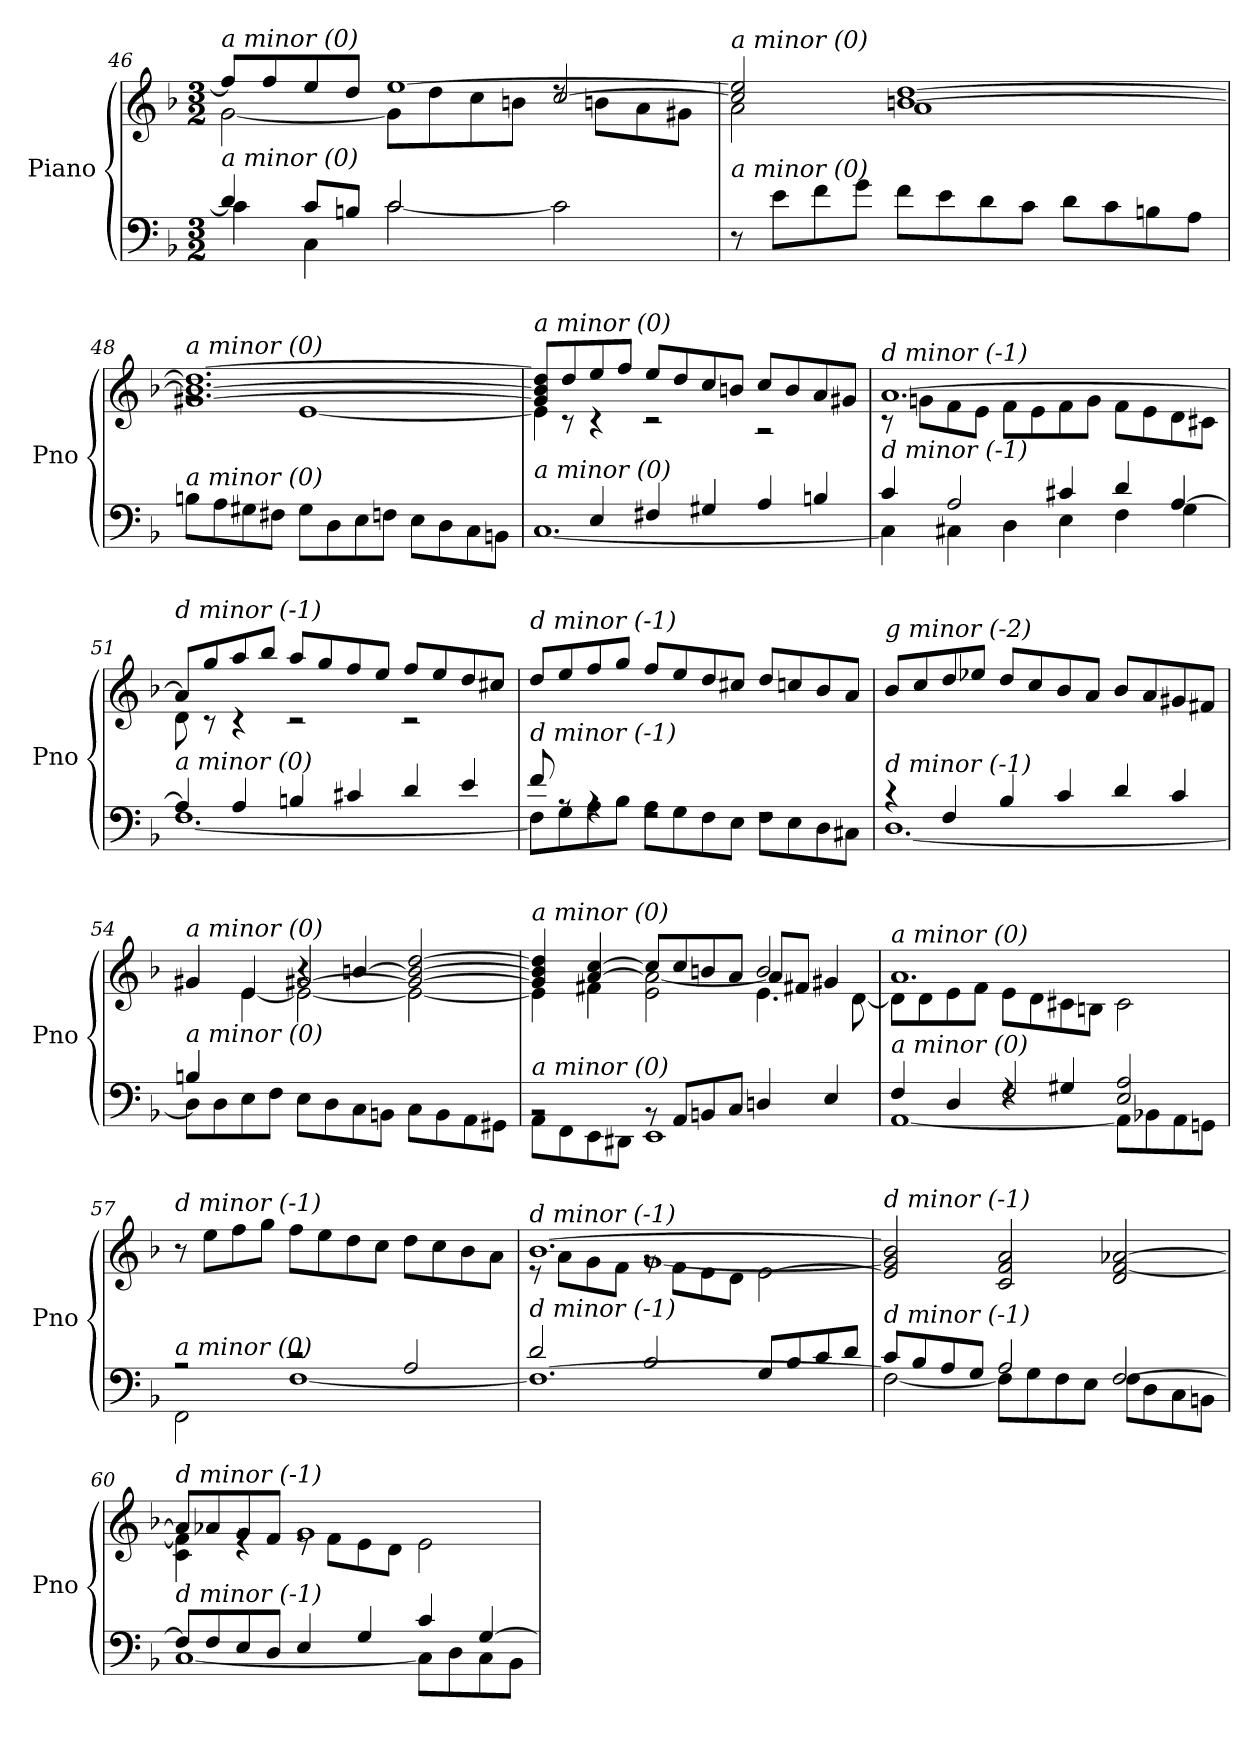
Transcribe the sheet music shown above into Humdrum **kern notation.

**kern	**kern
*part1	*part1
*staff2	*staff1
*I"Piano	*
*I'Pno	*
*clefF4	*clefG2
*k[b-]	*k[b-]
*M3/2	*M3/2
=46	=46
*^	*^
*	*^	*	*^
*	*	*	*	*	*^
!	!	!	!LO:TX:i:t=a minor (0)	!	!	!
!LO:TX:i:t=a minor (0)	!	!	!	!	!	!
1ryy	4d/]	4c\	8ff/L]	[2g\	1ryy	1ryy
.	.	.	8ff/	.	.	.
.	8c/L	4C\	8ee/	.	.	.
.	8Bn/J	.	8dd/J	.	.	.
.	[2c/	2c\	[1ee	8g\L]	.	.
.	.	.	.	8dd\	.	.
.	.	.	.	8cc\	.	.
.	.	.	.	8bn\J	.	.
2ryy	2c\]	2ryy	.	8rdd	[2cc/	2ryy
.	.	.	.	8bn\L	.	.
.	.	.	.	8a\	.	.
.	.	.	.	8g#X\J	.	.
*v	*v	*v	*	*	*	*
*	*	*v	*v	*v
=47	=47	=47
!	!LO:TX:i:t=a minor (0)	!
!LO:TX:i:t=a minor (0)	!	!
8r	2cc/] 2ee/]	2a\
8e\L	.	.
8f\	.	.
8g\J	.	.
8f\L	[1bn [1dd	1a
8e\	.	.
8d\	.	.
8c\J	.	.
8d\L	.	.
8c\	.	.
8Bn\	.	.
8A\J	.	.
!!LO:LB:g=z	!!
=48	=48	=48
!	!LO:TX:i:t=a minor (0)	!
!LO:TX:i:t=a minor (0)	!	!
8Bn\L	[1.g#X 1.b_ 1.dd_	2rg
8A\	.	.
8G#X\	.	.
8F#X\J	.	.
8G#\L	.	[1e
8D\	.	.
8E\	.	.
8Fn\J	.	.
8E\L	.	.
8D\	.	.
8C\	.	.
8BBn\J	.	.
=49	=49	=49
*^	*^	*
*	*^	*	*	*^
!	!	!	!LO:TX:i:t=a minor (0)	!	!	!
!LO:TX:i:t=a minor (0)	!	!	!	!	!	!
8ryy	[1.C	4ryy	8g#/] 8b/] 8dd/]L	4e\]	8ryy	4ryy
8ryy	.	.	8dd/	.	8rc	.
1ryy	.	4E/	8ee/	4r	1ryy	1ryy
.	.	.	8ff/J	.	.	.
.	.	4F#Xi/	8ee/L	2r	.	.
.	.	.	8dd/	.	.	.
.	.	4G#X/	8cc/	.	.	.
.	.	.	8bn/J	.	.	.
.	.	4A/	8cc/L	2r	.	.
.	.	.	8b/	.	.	.
4ryy	.	4Bn/	8a/	.	4ryy	4ryy
.	.	.	8g#X/J	.	.	.
*	*v	*v	*	*	*	*
*	*	*	*v	*v	*v
=50	=50	=50	=50
!	!	!LO:TX:i:t=d minor (-1)	!
!LO:TX:i:t=d minor (-1)	!	!	!
4c/	4C\]	[1.a	8r
.	.	.	8gn\L
2A/	4C#X\	.	8f\
.	.	.	8e\J
.	4D\	.	8f\L
.	.	.	8e\
4c#X/	4E\	.	8f\
.	.	.	8g\J
4d/	4F\	.	8f\L
.	.	.	8e\
[4A/	4G\	.	8d\
.	.	.	8c#X\J
!!LO:LB:g=z	!!
=51	=51	=51	=51
!	!	!LO:TX:i:t=d minor (-1)	!
!LO:TX:i:t=a minor (0)	!	!	!
4A/]	[1.F	8a/L]	8d\
.	.	8gg/	8r
4A/	.	8aa/	4r
.	.	8bb-/J	.
4Bn/	.	8aa/L	2r
.	.	8gg/	.
4c#X/	.	8ff/	.
.	.	8ee/J	.
4d/	.	8ff/L	2r
.	.	8ee/	.
4e/	.	8dd/	.
.	.	8cc#X/J	.
*	*	*v	*v
=52	=52	=52
!	!	!LO:TX:i:t=d minor (-1)
!LO:TX:i:t=d minor (-1)	!	!
8f/	8F\L]	8dd/L
8rA	8G\	8ee/
4rA	8A\	8ff/
.	8B-\J	8gg/J
2rF	8A\L	8ff/L
.	8G\	8ee/
.	8F\	8dd/
.	8E\J	8cc#X/J
2rF	8F\L	8dd/L
.	8E\	8ccn/
.	8D\	8b-/
.	8C#X\J	8a/J
=53	=53	=53
!	!	!LO:TX:i:t=g minor (-2)
!LO:TX:i:t=d minor (-1)	!	!
4r	[1.D	8b-/L
.	.	8cc/
4F/	.	8dd/
.	.	8ee-X/J
4B-/	.	8dd/L
.	.	8cc/
4c/	.	8b-/
.	.	8a/J
4d/	.	8b-/L
.	.	8a/
4c/	.	8g#Xi/
.	.	8f#X/J
!!LO:PB:g=z
=54	=54	=54
*^	*	*^
*	*	*^	*	*^
*	*	*	*	*	*	*^
!	!	!	!	!LO:TX:i:t=a minor (0)	!	!	!
!LO:TX:i:t=a minor (0)	!	!	!	!	!	!	!
4ryy	2ryy	4Bn/	8D\L]	4g#X/	4ryy	2ryy	2ryy
.	.	.	8D\	.	.	.	.
1ryy	.	4ryy	8E\	4e/	[4e\	.	.
.	.	.	8F\J	.	.	.	.
.	2ryy	8E\L	1ryy	[2g#X/	2e\_	4r	1ryy
.	.	8D\	.	.	.	.	.
.	.	8C\	.	.	.	[4bn/	.
.	.	8BBn\J	.	.	.	.	.
.	2ryy	8C\L	.	2g#/_ 2b/_ [2dd/	2e\_	2ryy	.
.	.	8BB\	.	.	.	.	.
4ryy	.	8AA\	.	.	.	.	.
.	.	8GG#X\J	.	.	.	.	.
*	*	*v	*v	*	*	*	*
*	*	*	*	*	*v	*v
=55	=55	=55	=55	=55	=55
!	!	!	!LO:TX:i:t=a minor (0)	!	!
!LO:TX:i:t=a minor (0)	!	!	!	!	!
1ryy	2rBB	8AA\L	4g#/] 4b/] 4dd/]	4e\]	1ryy
.	.	8FF\	.	.	.
.	.	8EE\	[4a/ [4cc/	4f#X\	.
.	.	8DD#Xi\J	.	.	.
.	8rBB	1EE	8cc/L]	2e\ 2a\_	.
.	8AA/L	.	8cc/	.	.
.	8BBn/	.	8bn/	.	.
.	8C/J	.	8a/J	.	.
2ryy	4Dn/	.	2b/	4.e\	8a/L]
.	.	.	.	.	8f#X/J
.	4E/	.	.	.	4g#X/
.	.	.	.	[8d\	.
=56	=56	=56	=56	=56	=56
!	!	!	!LO:TX:i:t=a minor (0)	!	!
!LO:TX:i:t=a minor (0)	!	!	!	!	!
4F/	[1AA	2ryy	1.a	8d\L]	2ryy
.	.	.	.	8d\	.
4D/	.	.	.	8e\	.
.	.	.	.	8f\J	.
4rF	.	2F/	.	8e\L	2ryy
.	.	.	.	8d\	.
4G#X/	.	.	.	8c#X\	.
.	.	.	.	8Bn\J	.
2E/ 2A/	8AA\L]	2ryy	.	2c#\	2ryy
.	8BB-X\	.	.	.	.
.	8AA\	.	.	.	.
.	8GGn\J	.	.	.	.
*	*v	*v	*	*	*
*	*	*v	*v	*v
!!LO:LB:g=z
=57	=57	=57
!	!	!LO:TX:i:t=d minor (-1)
!LO:TX:i:t=a minor (0)	!	!
2r	2FF\	8r
.	.	8ee\L
.	.	8ff\
.	.	8gg\J
2r	[1F	8ff\L
.	.	8ee\
.	.	8dd\
.	.	8cc\J
2A/	.	8dd\L
.	.	8cc\
.	.	8b-\
.	.	8a\J
=58	=58	=58
*	*^	*^
*	*	*	*	*^
!	!	!	!LO:TX:i:t=d minor (-1)	!	!
!LO:TX:i:t=d minor (-1)	!	!	!	!	!
2ryy	2d/	1.F_	[1.b-	8r	2ryy
.	.	.	.	8a\L	.
.	.	.	.	8g\	.
.	.	.	.	8f\J	.
1ryy	2B-/	.	.	[1g	8rg
.	.	.	.	.	8f\L
.	.	.	.	.	8e\
.	.	.	.	.	8d\J
.	8G/L	.	.	.	[2e\
.	8B-/	.	.	.	.
.	8c/	.	.	.	.
.	8d/J	.	.	.	.
*	*v	*v	*	*	*
*	*	*v	*v	*v
=59	=59	=59
!	!	!LO:TX:i:t=d minor (-1)
!LO:TX:i:t=d minor (-1)	!	!
8c/L	2F\_	2e/] 2g/] 2b-/]
8B-/	.	.
8A/	.	.
8G/J	.	.
2A/	8F\L]	2c/ 2f/ 2a/
.	8G\	.
.	8F\	.
.	8E\J	.
[2F/	8F\L	2d/ [2f/ [2a-X/
.	8D\	.
.	8C\	.
.	8BBn\J	.
!!LO:LB:g=z
=60	=60	=60
*	*	*^
!	!	!LO:TX:i:t=d minor (-1)	!
!LO:TX:i:t=d minor (-1)	!	!	!
8F/L]	[1C	8a-/L]	4c\ 4f\]
8F/	.	8a-X/	.
8E/	.	8g/	4re
8D/J	.	8f/J	.
4E/	.	1g	8re
.	.	.	8f\L
4G/	.	.	8e\
.	.	.	8d\J
4c/	8C\L]	.	2e\
.	8D\	.	.
[4G/	8C\	.	.
.	8BB-\J	.	.
*v	*v	*	*
*	*v	*v
=	=
*-	*-
